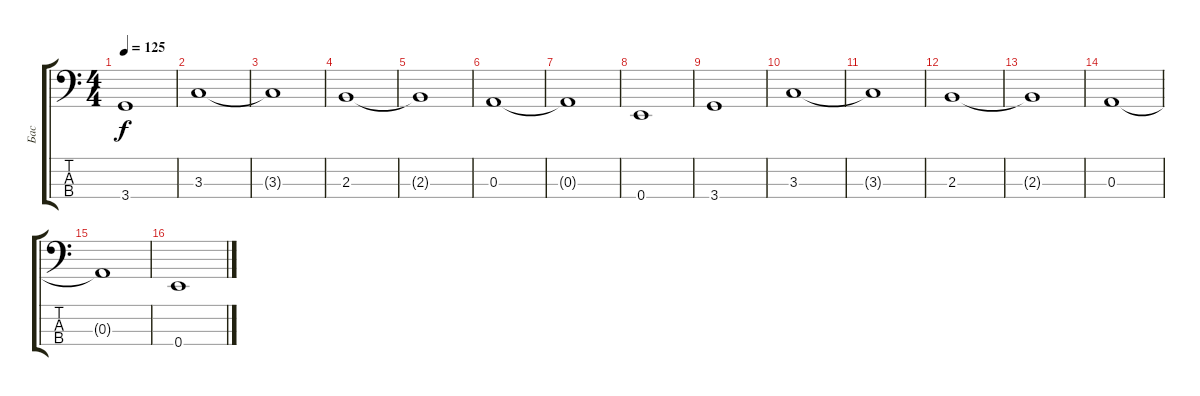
\track ("Бас" "Бас") {instrument electricbassfinger}
\staff {score tabs}
\tuning (G2 D2 A1 E1) {hide}
\ts (4 4)
\tempo 125
\clef f4
\ks c
3.4.1{dy f} |
3.3.1{volume 10} |
3.3{t}.1 |
2.3.1 |
2.3{t}.1 |
0.3.1 |
0.3{t}.1 |
0.4.1 |
3.4.1 |
3.3.1{volume 8} |
3.3{t}.1 |
2.3.1 |
2.3{t}.1 |
0.3.1 |
0.3{t}.1 |
0.4.1
